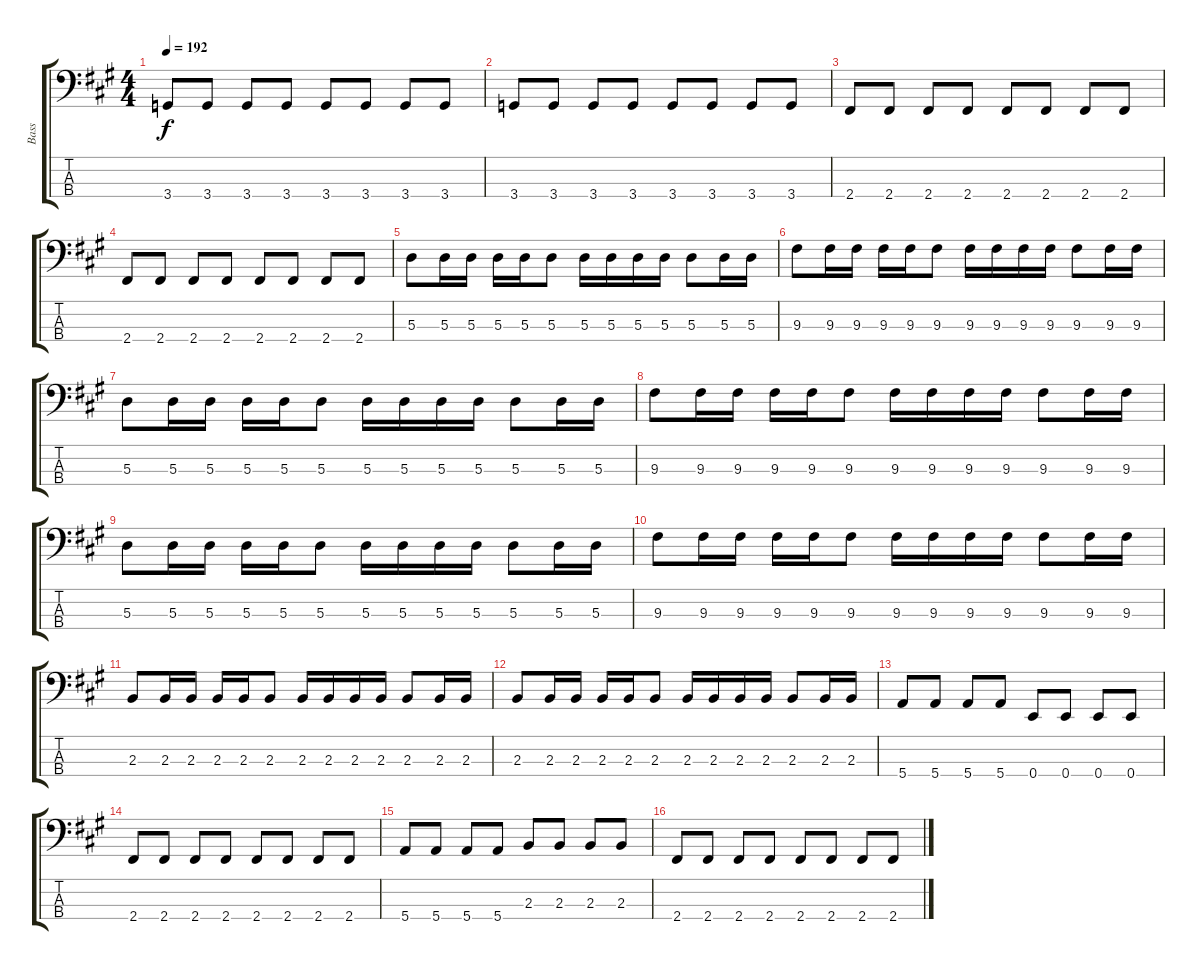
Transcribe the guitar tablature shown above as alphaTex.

\track ("Bass" "Bass") {instrument electricbasspick}
\staff {score tabs}
\tuning (G2 D2 A1 E1) {hide}
\ts (4 4)
\tempo 192
\clef f4
\ks f#minor
3.4.8{dy f} 3.4.8 3.4.8 3.4.8 3.4.8 3.4.8 3.4.8 3.4.8 |
3.4.8 3.4.8 3.4.8 3.4.8 3.4.8 3.4.8 3.4.8 3.4.8 |
2.4.8 2.4.8 2.4.8 2.4.8 2.4.8 2.4.8 2.4.8 2.4.8 |
2.4.8 2.4.8 2.4.8 2.4.8 2.4.8 2.4.8 2.4.8 2.4.8 |
5.3.8 5.3.16 5.3.16 5.3.16 5.3.16 5.3.8 5.3.16 5.3.16 5.3.16 5.3.16 5.3.8 5.3.16 5.3.16 |
9.3.8 9.3.16 9.3.16 9.3.16 9.3.16 9.3.8 9.3.16 9.3.16 9.3.16 9.3.16 9.3.8 9.3.16 9.3.16 |
5.3.8 5.3.16 5.3.16 5.3.16 5.3.16 5.3.8 5.3.16 5.3.16 5.3.16 5.3.16 5.3.8 5.3.16 5.3.16 |
9.3.8 9.3.16 9.3.16 9.3.16 9.3.16 9.3.8 9.3.16 9.3.16 9.3.16 9.3.16 9.3.8 9.3.16 9.3.16 |
5.3.8 5.3.16 5.3.16 5.3.16 5.3.16 5.3.8 5.3.16 5.3.16 5.3.16 5.3.16 5.3.8 5.3.16 5.3.16 |
9.3.8 9.3.16 9.3.16 9.3.16 9.3.16 9.3.8 9.3.16 9.3.16 9.3.16 9.3.16 9.3.8 9.3.16 9.3.16 |
2.3.8 2.3.16 2.3.16 2.3.16 2.3.16 2.3.8 2.3.16 2.3.16 2.3.16 2.3.16 2.3.8 2.3.16 2.3.16 |
2.3.8 2.3.16 2.3.16 2.3.16 2.3.16 2.3.8 2.3.16 2.3.16 2.3.16 2.3.16 2.3.8 2.3.16 2.3.16 |
5.4.8 5.4.8 5.4.8 5.4.8 0.4.8 0.4.8 0.4.8 0.4.8 |
2.4.8 2.4.8 2.4.8 2.4.8 2.4.8 2.4.8 2.4.8 2.4.8 |
5.4.8 5.4.8 5.4.8 5.4.8 2.3.8 2.3.8 2.3.8 2.3.8 |
2.4.8 2.4.8 2.4.8 2.4.8 2.4.8 2.4.8 2.4.8 2.4.8
